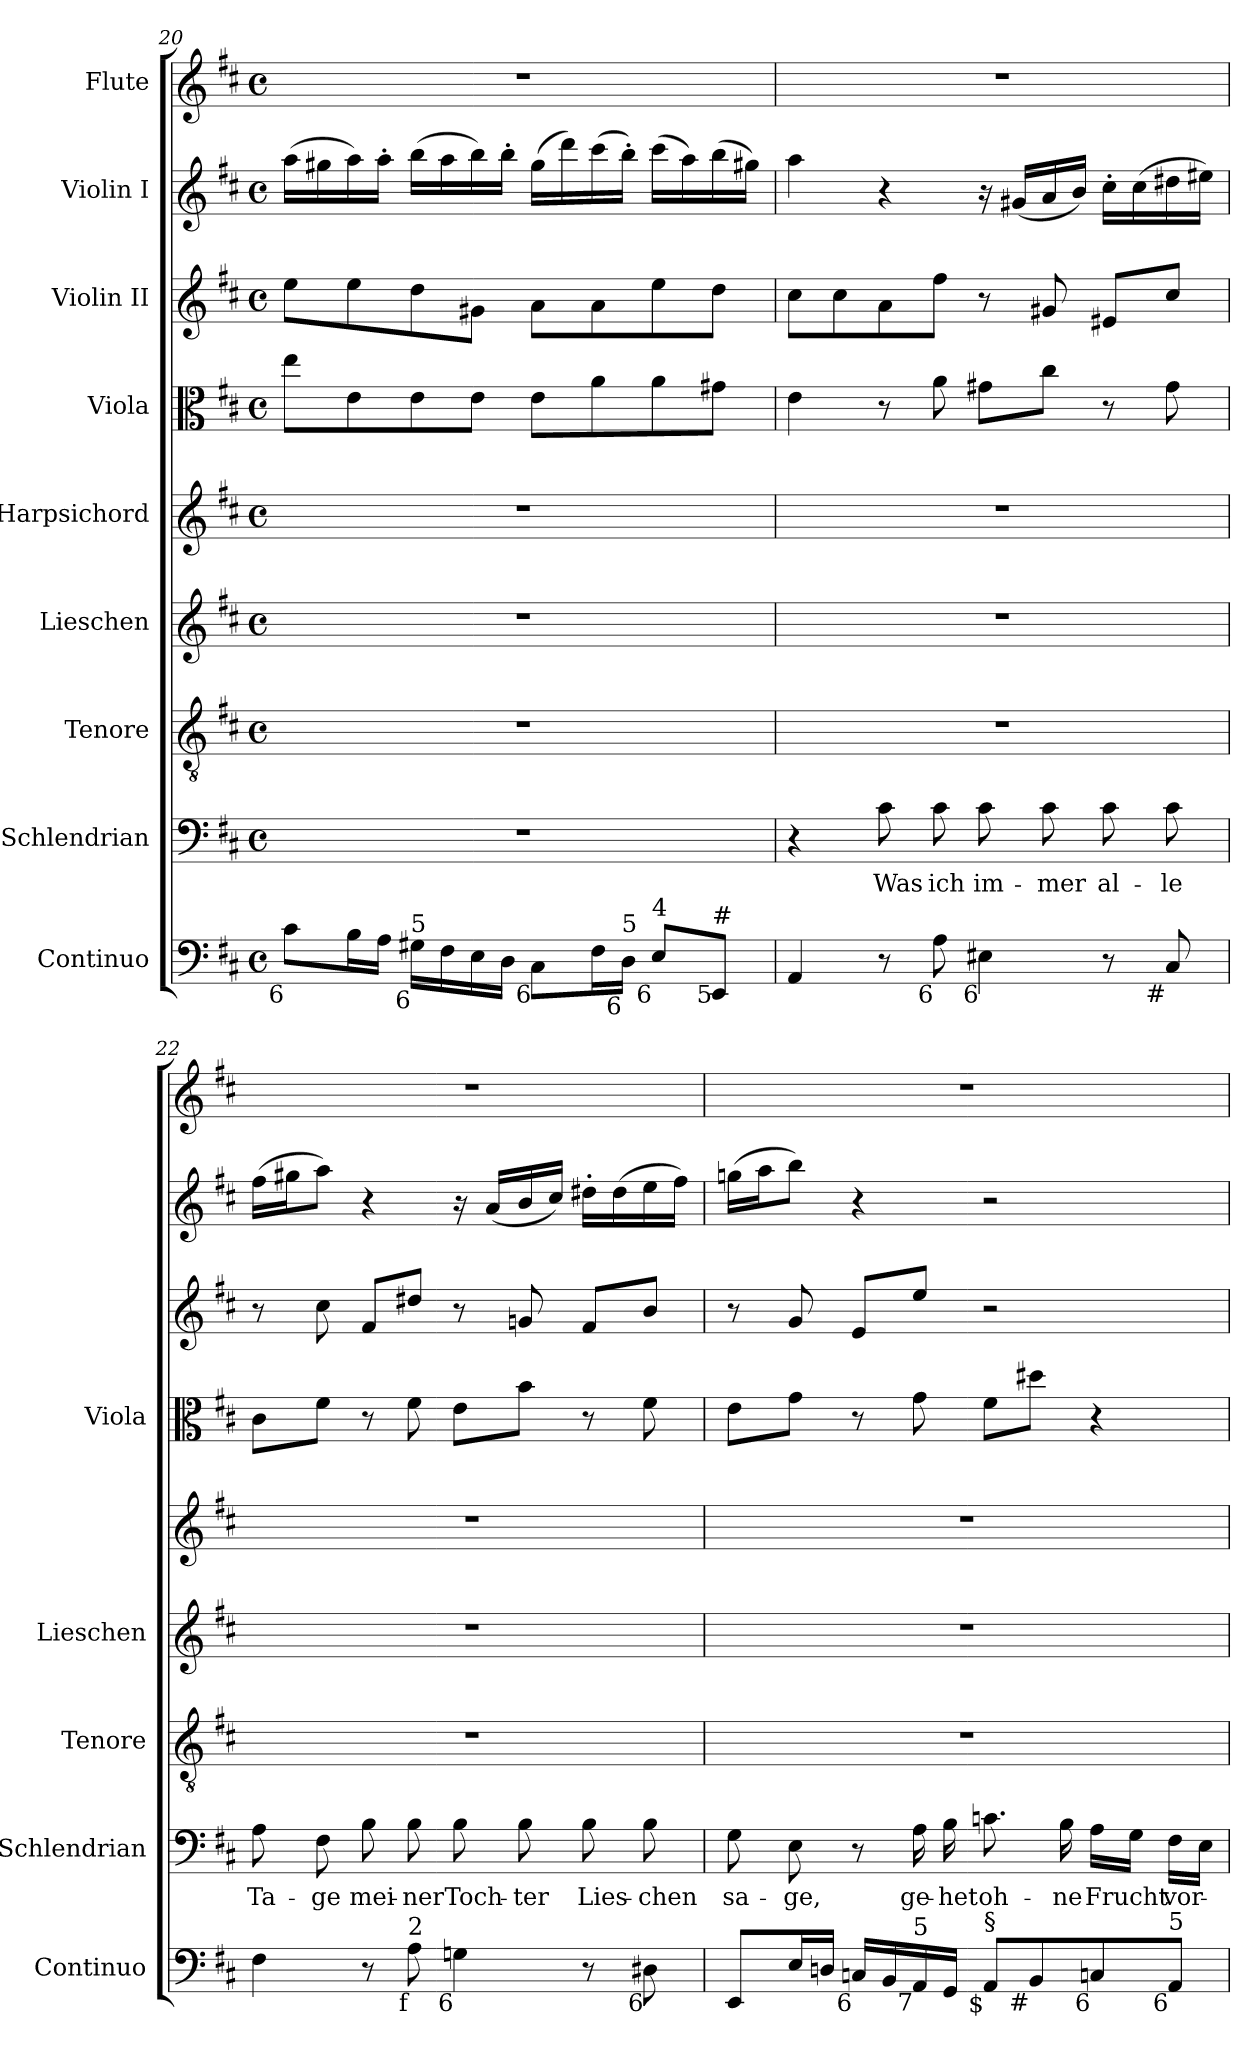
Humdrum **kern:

**kern	**kern	**text	**kern	**kern	**kern	**kern	**kern	**kern	**kern
*part9	*part8	*part8	*part7	*part6	*part5	*part4	*part3	*part2	*part1
*staff9	*staff8	*staff8	*staff7	*staff6	*staff5	*staff4	*staff3	*staff2	*staff1
*I"Continuo	*I"Schlendrian	*	*I"Tenore	*I"Lieschen	*I"Harpsichord	*I"Viola	*I"Violin II	*I"Violin I	*I"Flute
*I'Continuo	*I'Schlendrian	*	*I'Tenore	*I'Lieschen	*	*I'Viola	*	*	*
!!LO:LB:g=z
*clefF4	*clefF4	*	*clefGv2	*clefG2	*clefG2	*clefC3	*clefG2	*clefG2	*clefG2
*	*	*	*ITrd7c12	*	*	*	*	*	*
*k[f#c#]	*k[f#c#]	*	*k[f#c#]	*k[f#c#]	*k[f#c#]	*k[f#c#]	*k[f#c#]	*k[f#c#]	*k[f#c#]
*D:	*D:	*	*D:	*D:	*D:	*D:	*D:	*D:	*D:
*M4/4	*M4/4	*	*M4/4	*M4/4	*M4/4	*M4/4	*M4/4	*M4/4	*M4/4
*met(c)	*met(c)	*	*met(c)	*met(c)	*met(c)	*met(c)	*met(c)	*met(c)	*met(c)
=20	=20	=20	=20	=20	=20	=20	=20	=20	=20
!LO:TX:b:rj:t=6	!	!	!	!	!	!	!	!	!
8c#i\L	1r	.	1r	1r	1r	8eei\L	8eei\L	(16aai\LL	1r
.	.	.	.	.	.	.	.	16gg#Xi\	.
16Bi\L	.	.	.	.	.	8ei\	8eei\	16aai\)	.
16Ai\JJ	.	.	.	.	.	.	.	16aa'i\JJ	.
!LO:TX:b:rj:t=6	!	!	!	!	!	!	!	!	!
!LO:TX:t=5	!	!	!	!	!	!	!	!	!
16G#Xi\LL	.	.	.	.	.	8ei\	8ddi\	(16bbi\LL	.
16F#i\	.	.	.	.	.	.	.	16aai\	.
16Ei\	.	.	.	.	.	8ei\J	8g#Xi\J	16bbi\)	.
16Di\JJ	.	.	.	.	.	.	.	16bb'i\JJ	.
!LO:TX:b:rj:t=6	!	!	!	!	!	!	!	!	!
8C#i\L	.	.	.	.	.	8ei\L	8ai\L	(16gg#i\LL	.
.	.	.	.	.	.	.	.	16dddi\)	.
16F#i\L	.	.	.	.	.	8ai\	8ai\	(16ccc#i\	.
!LO:TX:b:rj:t=6	!	!	!	!	!	!	!	!	!
!LO:TX:t=5	!	!	!	!	!	!	!	!	!
16Di\JJ	.	.	.	.	.	.	.	16bb'i\JJ)	.
!LO:TX:b:rj:t=6	!	!	!	!	!	!	!	!	!
!LO:TX:t=4	!	!	!	!	!	!	!	!	!
8Ei/L	.	.	.	.	.	8ai\	8eei\	(16ccc#i\LL	.
.	.	.	.	.	.	.	.	16aai\)	.
!LO:TX:b:rj:t=5	!	!	!	!	!	!	!	!	!
!LO:TX:t=#	!	!	!	!	!	!	!	!	!
8EEi/J	.	.	.	.	.	8g#Xi\J	8ddi\J	(16bbi\	.
.	.	.	.	.	.	.	.	16gg#Xi\JJ)	.
=21	=21	=21	=21	=21	=21	=21	=21	=21	=21
4AAi/	4r	.	1r	1r	1r	4ei\	8cc#i\L	4aai\	1r
.	.	.	.	.	.	.	8cc#i\	.	.
!	!	!LO:LY:b:color=#000000	!	!	!	!	!	!	!
8r	8c#i\	Was	.	.	.	8r	8ai\	4r	.
!LO:TX:b:rj:t=6	!	!	!	!	!	!	!	!	!
!	!	!LO:LY:b:color=#000000	!	!	!	!	!	!	!
8Ai\	8c#i\	ich	.	.	.	8ai\	8ff#i\J	.	.
!LO:TX:b:rj:t=6	!	!	!	!	!	!	!	!	!
!	!	!LO:LY:b:color=#000000	!	!	!	!	!	!	!
4E#Xi\	8c#i\	im-	.	.	.	8g#Xi\L	8r	16r	.
.	.	.	.	.	.	.	.	(16g#Xi/LL	.
!	!	!LO:LY:b:color=#000000	!	!	!	!	!	!	!
.	8c#i\	-mer	.	.	.	8cc#i\J	8g#Xi/	16ai/	.
.	.	.	.	.	.	.	.	16bi/JJ)	.
!	!	!LO:LY:b:color=#000000	!	!	!	!	!	!	!
8r	8c#i\	al-	.	.	.	8r	8e#Xi/L	16cc#'i\LL	.
.	.	.	.	.	.	.	.	(16cc#i\	.
!LO:TX:b:rj:t=#	!	!	!	!	!	!	!	!	!
!	!	!LO:LY:b:color=#000000	!	!	!	!	!	!	!
8C#i/	8c#i\	-le	.	.	.	8g#i\	8cc#i/J	16dd#Xi\	.
.	.	.	.	.	.	.	.	16ee#Xi\JJ)	.
=22	=22	=22	=22	=22	=22	=22	=22	=22	=22
!	!	!LO:LY:b:color=#000000	!	!	!	!	!	!	!
4F#i\	8Ai\	Ta-	1r	1r	1r	8c#i\L	8r	(16ff#i\LL	1r
.	.	.	.	.	.	.	.	16gg#Xi\J	.
!	!	!LO:LY:b:color=#000000	!	!	!	!	!	!	!
.	8F#i\	-ge	.	.	.	8f#i\J	8cc#i\	8aai\J)	.
!	!	!LO:LY:b:color=#000000	!	!	!	!	!	!	!
8r	8Bi\	mei-	.	.	.	8r	8f#i/L	4r	.
!LO:TX:b:rj:t=f	!	!	!	!	!	!	!	!	!
!LO:TX:t=2	!	!	!	!	!	!	!	!	!
!	!	!LO:LY:b:color=#000000	!	!	!	!	!	!	!
8Ai\	8Bi\	-ner	.	.	.	8f#i\	8dd#Xi/J	.	.
!LO:TX:b:rj:t=6	!	!	!	!	!	!	!	!	!
!	!	!LO:LY:b:color=#000000	!	!	!	!	!	!	!
4Gni\	8Bi\	Toch-	.	.	.	8ei\L	8r	16r	.
.	.	.	.	.	.	.	.	(16ai/LL	.
!	!	!LO:LY:b:color=#000000	!	!	!	!	!	!	!
.	8Bi\	-ter	.	.	.	8bi\J	8gni/	16bi/	.
.	.	.	.	.	.	.	.	16cc#i/JJ)	.
!	!	!LO:LY:b:color=#000000	!	!	!	!	!	!	!
8r	8Bi\	Lies-	.	.	.	8r	8f#i/L	16dd#X'i\LL	.
.	.	.	.	.	.	.	.	(16dd#i\	.
!LO:TX:b:rj:t=6	!	!	!	!	!	!	!	!	!
!	!	!LO:LY:b:color=#000000	!	!	!	!	!	!	!
8D#Xi\	8Bi\	-chen	.	.	.	8f#i\	8bi/J	16eei\	.
.	.	.	.	.	.	.	.	16ff#i\JJ)	.
!!LO:LB:g=z
=23	=23	=23	=23	=23	=23	=23	=23	=23	=23
!	!	!LO:LY:b:color=#000000	!	!	!	!	!	!	!
8EEi/L	8Gi\	sa-	1r	1r	1r	8ei\L	8r	(16ggni\LL	1r
.	.	.	.	.	.	.	.	16aai\J	.
!	!	!LO:LY:b:color=#000000	!	!	!	!	!	!	!
16Ei/L	8Ei\	-ge,	.	.	.	8gi\J	8gi/	8bbi\J)	.
16Dni/JJ	.	.	.	.	.	.	.	.	.
!LO:TX:b:rj:t=6	!	!	!	!	!	!	!	!	!
16Cni/LL	8r	.	.	.	.	8r	8ei/L	4r	.
16BBi/	.	.	.	.	.	.	.	.	.
!LO:TX:b:rj:t=7	!	!	!	!	!	!	!	!	!
!LO:TX:t=5	!	!	!	!	!	!	!	!	!
!	!	!LO:LY:b:color=#000000	!	!	!	!	!	!	!
16AAi/	16Ai\	ge-	.	.	.	8gi\	8eei/J	.	.
!	!	!LO:LY:b:color=#000000	!	!	!	!	!	!	!
16GGi/JJ	16Bi\	-het	.	.	.	.	.	.	.
!LO:TX:b:rj:t=$	!	!	!	!	!	!	!	!	!
!LO:TX:t=§	!	!	!	!	!	!	!	!	!
!	!	!LO:LY:b:color=#000000	!	!	!	!	!	!	!
8AAi/L	8.cni\	oh-	.	.	.	8f#i\L	2r	2r	.
!LO:TX:b:rj:t=#	!	!	!	!	!	!	!	!	!
8BBi/	.	.	.	.	.	8dd#Xi\J	.	.	.
!	!	!LO:LY:b:color=#000000	!	!	!	!	!	!	!
.	16Bi\	-ne	.	.	.	.	.	.	.
!LO:TX:b:rj:t=6	!	!	!	!	!	!	!	!	!
!	!	!LO:LY:b:color=#000000	!	!	!	!	!	!	!
8Cni/	16Ai\LL	Frucht	.	.	.	4r	.	.	.
.	16Gi\JJ	.	.	.	.	.	.	.	.
!LO:TX:b:rj:t=6	!	!	!	!	!	!	!	!	!
!LO:TX:t=5	!	!	!	!	!	!	!	!	!
!	!	!LO:LY:b:color=#000000	!	!	!	!	!	!	!
8AAi/J	16F#i\LL	vor-	.	.	.	.	.	.	.
.	16Ei\JJ	.	.	.	.	.	.	.	.
=	=	=	=	=	=	=	=	=	=
*-	*-	*-	*-	*-	*-	*-	*-	*-	*-
